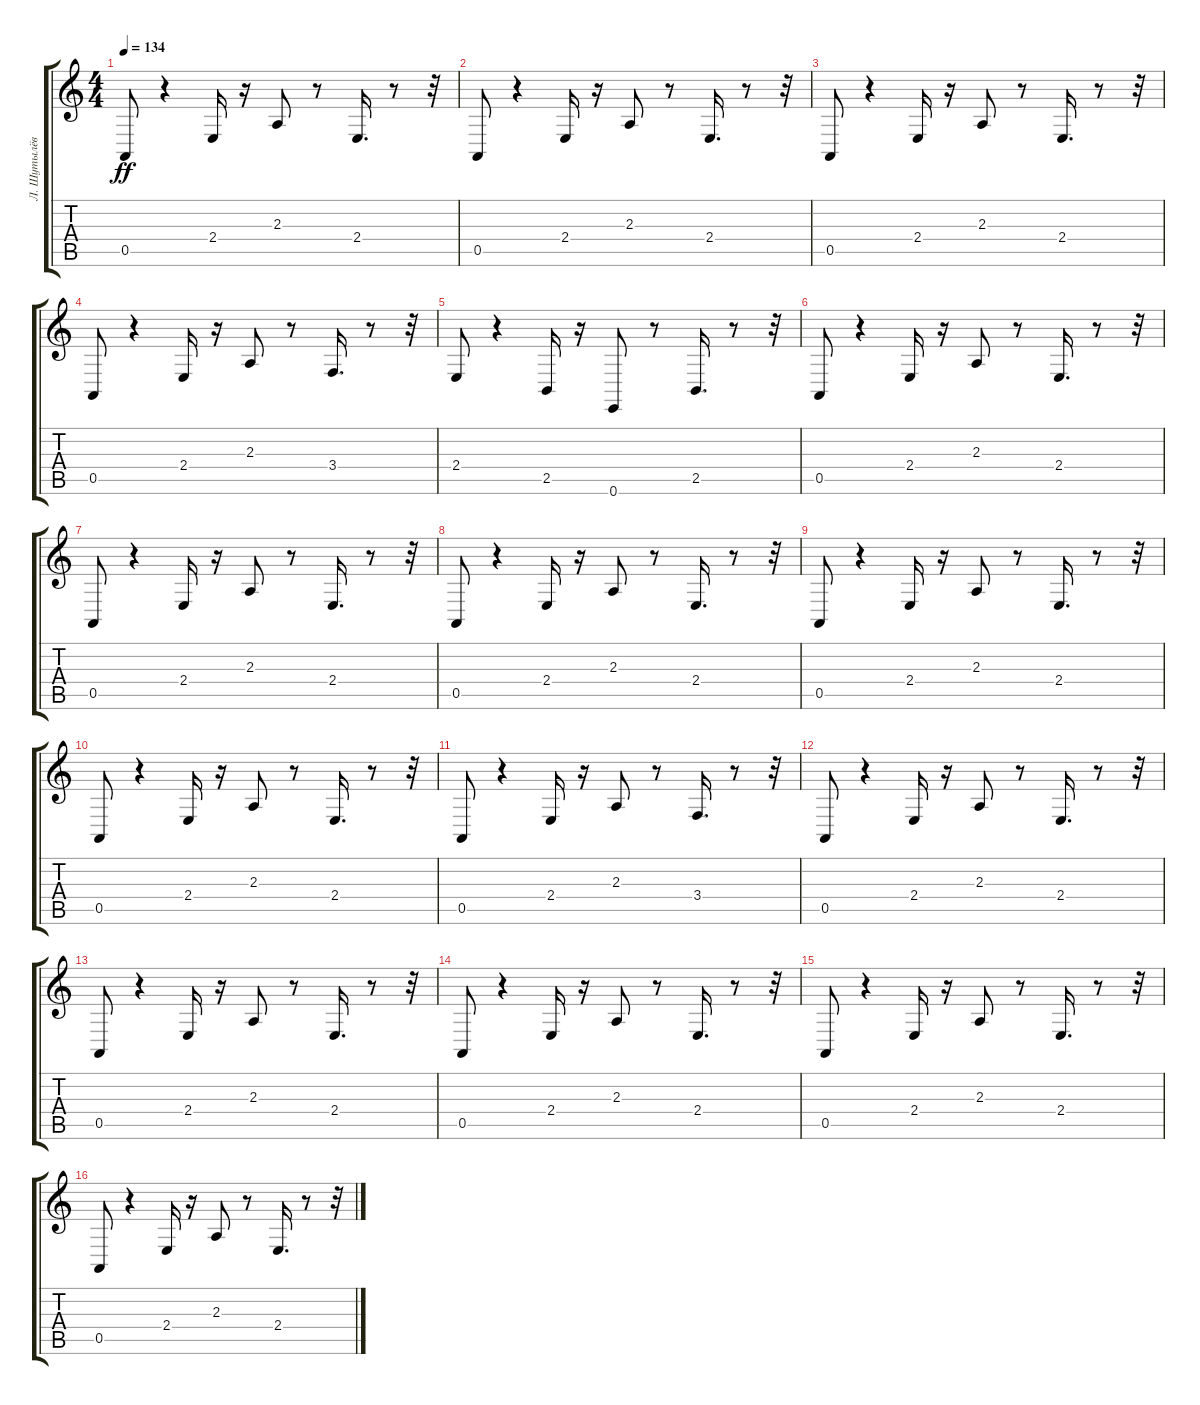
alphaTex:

\track ("Л. Шутылёв" "Л. Шутылёв") {instrument violin}
\staff {score tabs}
\tuning (E4 B3 G3 D3 A2 E2) {hide}
\ts (4 4)
\tempo 134
\clef g2
\ks c
0.5.8{dy ff} r.4 2.4.16 r.16 2.3.8 r.8 2.4.16{d} r.8 r.32 |
0.5.8 r.4 2.4.16 r.16 2.3.8 r.8 2.4.16{d} r.8 r.32 |
0.5.8 r.4 2.4.16 r.16 2.3.8 r.8 2.4.16{d} r.8 r.32 |
0.5.8 r.4 2.4.16 r.16 2.3.8 r.8 3.4.16{d} r.8 r.32 |
2.4.8 r.4 2.5.16 r.16 0.6.8 r.8 2.5.16{d} r.8 r.32 |
0.5.8 r.4 2.4.16 r.16 2.3.8 r.8 2.4.16{d} r.8 r.32 |
0.5.8 r.4 2.4.16 r.16 2.3.8 r.8 2.4.16{d} r.8 r.32 |
0.5.8 r.4 2.4.16 r.16 2.3.8 r.8 2.4.16{d} r.8 r.32 |
0.5.8 r.4 2.4.16 r.16 2.3.8 r.8 2.4.16{d} r.8 r.32 |
0.5.8 r.4 2.4.16 r.16 2.3.8 r.8 2.4.16{d} r.8 r.32 |
0.5.8 r.4 2.4.16 r.16 2.3.8 r.8 3.4.16{d} r.8 r.32 |
0.5.8 r.4 2.4.16 r.16 2.3.8 r.8 2.4.16{d} r.8 r.32 |
0.5.8 r.4 2.4.16 r.16 2.3.8 r.8 2.4.16{d} r.8 r.32 |
0.5.8 r.4 2.4.16 r.16 2.3.8 r.8 2.4.16{d} r.8 r.32 |
0.5.8 r.4 2.4.16 r.16 2.3.8 r.8 2.4.16{d} r.8 r.32 |
0.5.8 r.4 2.4.16 r.16 2.3.8 r.8 2.4.16{d} r.8 r.32
